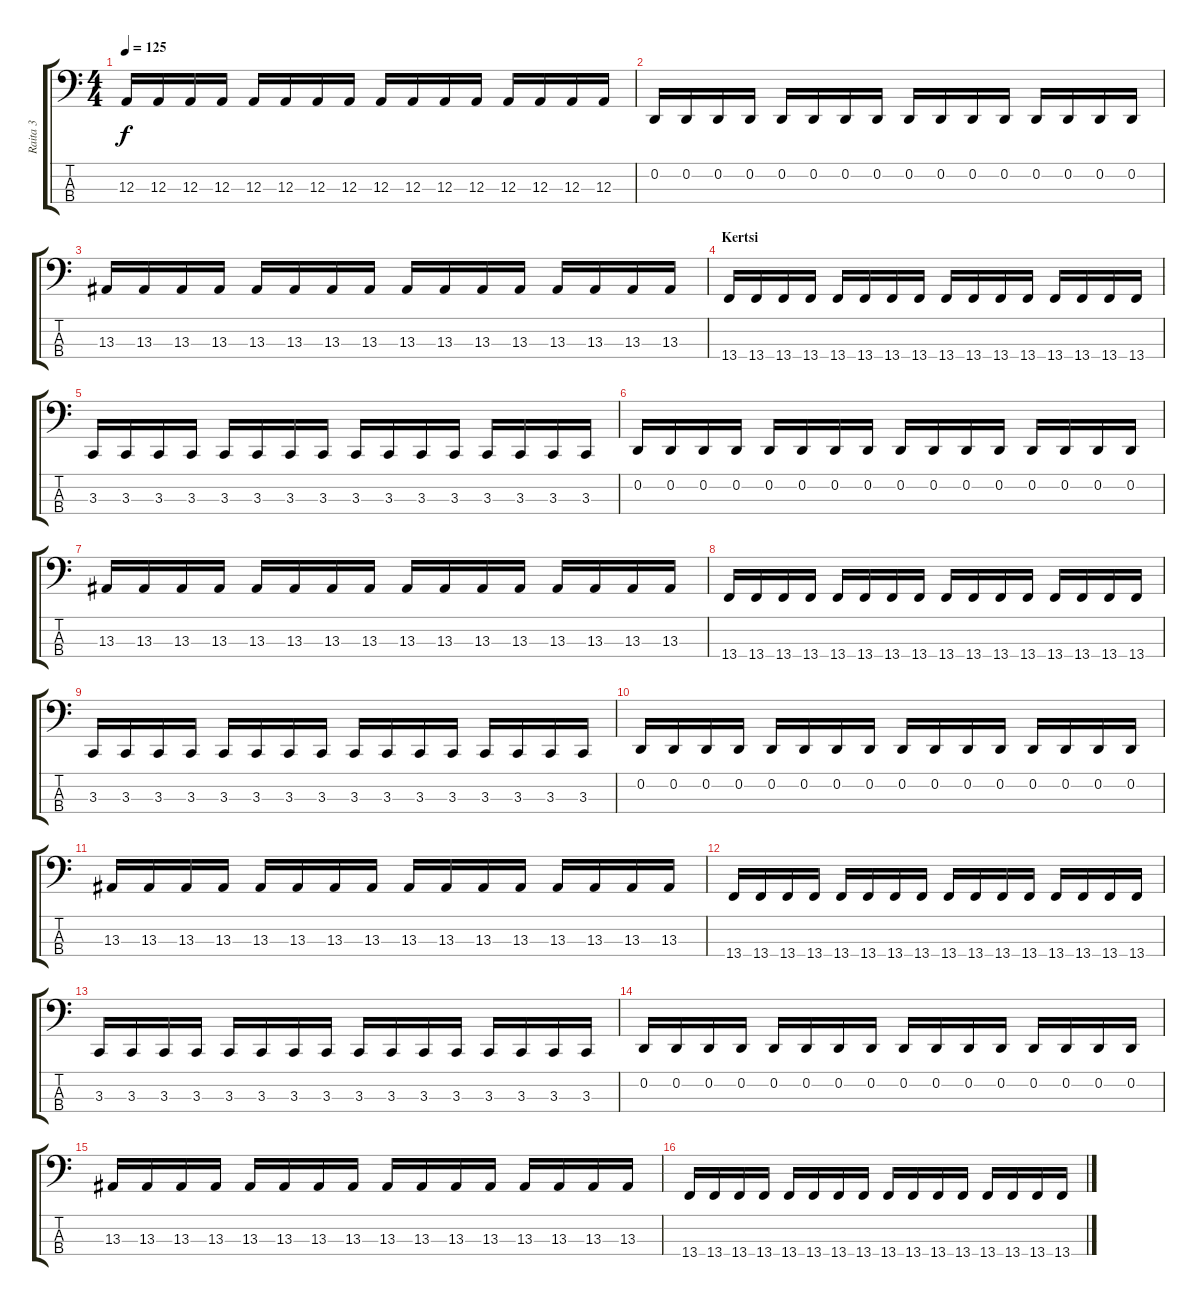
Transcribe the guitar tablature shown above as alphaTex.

\track ("Raita 3" "Raita 3") {instrument lead8bassandlead}
\staff {score tabs}
\tuning (G2 D2 A1 E1) {hide}
\ts (4 4)
\tempo 125
\clef f4
\ks c
12.3.16{dy f} 12.3.16 12.3.16 12.3.16 12.3.16 12.3.16 12.3.16 12.3.16 12.3.16 12.3.16 12.3.16 12.3.16 12.3.16 12.3.16 12.3.16 12.3.16 |
0.2.16 0.2.16 0.2.16 0.2.16 0.2.16 0.2.16 0.2.16 0.2.16 0.2.16 0.2.16 0.2.16 0.2.16 0.2.16 0.2.16 0.2.16 0.2.16 |
13.3.16 13.3.16 13.3.16 13.3.16 13.3.16 13.3.16 13.3.16 13.3.16 13.3.16 13.3.16 13.3.16 13.3.16 13.3.16 13.3.16 13.3.16 13.3.16 |
\section ("" "Kertsi")
13.4.16{volume 13} 13.4.16 13.4.16 13.4.16 13.4.16 13.4.16 13.4.16 13.4.16 13.4.16 13.4.16 13.4.16 13.4.16 13.4.16 13.4.16 13.4.16 13.4.16 |
3.3.16 3.3.16 3.3.16 3.3.16 3.3.16 3.3.16 3.3.16 3.3.16 3.3.16 3.3.16 3.3.16 3.3.16 3.3.16 3.3.16 3.3.16 3.3.16 |
0.2.16 0.2.16 0.2.16 0.2.16 0.2.16 0.2.16 0.2.16 0.2.16 0.2.16 0.2.16 0.2.16 0.2.16 0.2.16 0.2.16 0.2.16 0.2.16 |
13.3.16 13.3.16 13.3.16 13.3.16 13.3.16 13.3.16 13.3.16 13.3.16 13.3.16 13.3.16 13.3.16 13.3.16 13.3.16 13.3.16 13.3.16 13.3.16 |
13.4.16 13.4.16 13.4.16 13.4.16 13.4.16 13.4.16 13.4.16 13.4.16 13.4.16 13.4.16 13.4.16 13.4.16 13.4.16 13.4.16 13.4.16 13.4.16 |
3.3.16 3.3.16 3.3.16 3.3.16 3.3.16 3.3.16 3.3.16 3.3.16 3.3.16 3.3.16 3.3.16 3.3.16 3.3.16 3.3.16 3.3.16 3.3.16 |
0.2.16 0.2.16 0.2.16 0.2.16 0.2.16 0.2.16 0.2.16 0.2.16 0.2.16 0.2.16 0.2.16 0.2.16 0.2.16 0.2.16 0.2.16 0.2.16 |
13.3.16 13.3.16 13.3.16 13.3.16 13.3.16 13.3.16 13.3.16 13.3.16 13.3.16 13.3.16 13.3.16 13.3.16 13.3.16 13.3.16 13.3.16 13.3.16 |
13.4.16 13.4.16 13.4.16 13.4.16 13.4.16 13.4.16 13.4.16 13.4.16 13.4.16 13.4.16 13.4.16 13.4.16 13.4.16 13.4.16 13.4.16 13.4.16 |
3.3.16 3.3.16 3.3.16 3.3.16 3.3.16 3.3.16 3.3.16 3.3.16 3.3.16 3.3.16 3.3.16 3.3.16 3.3.16 3.3.16 3.3.16 3.3.16 |
0.2.16 0.2.16 0.2.16 0.2.16 0.2.16 0.2.16 0.2.16 0.2.16 0.2.16 0.2.16 0.2.16 0.2.16 0.2.16 0.2.16 0.2.16 0.2.16 |
13.3.16 13.3.16 13.3.16 13.3.16 13.3.16 13.3.16 13.3.16 13.3.16 13.3.16 13.3.16 13.3.16 13.3.16 13.3.16 13.3.16 13.3.16 13.3.16 |
13.4.16 13.4.16 13.4.16 13.4.16 13.4.16 13.4.16 13.4.16 13.4.16 13.4.16 13.4.16 13.4.16 13.4.16 13.4.16 13.4.16 13.4.16 13.4.16
